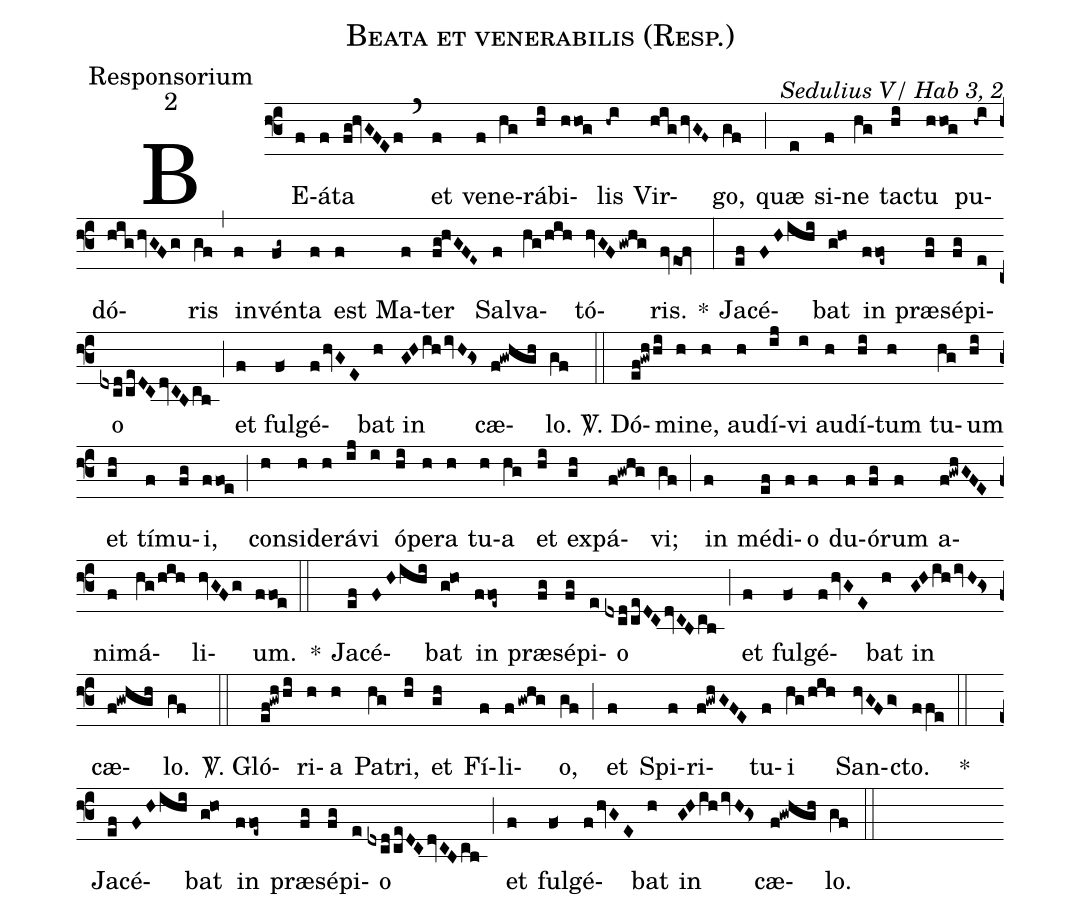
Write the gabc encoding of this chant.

name:Beata et venerabilis (Resp.);
office-part:Responsorium;
mode:2;
commentary:Sedulius V/ Hab 3, 2;
%%
(f3)BE(f)á(f)ta(fg!hvGFEf) (`) et(f) ve(f)ne(hg)rá(hi)bi(hhog)lis(-hi) Vir(hig/hvGF~)go,(gf) (;) quæ(e) si(f)ne(hg) tac(hi)tu(hhog) pu(-hi)dó(hig/hvGFg)ris(gf) (,) in(f)vén(fg~)ta(f) est(f) Ma(f)ter(fg!hGFE~) Sal(f)va(hg/hih)tó(hvGF/gwhg)ris.(fveof) *(:) Ja(ef)cé(FHihi)bat(g!ho) in(ffoe~) præ(fg)sé(fg)pi(e)o(dxcd/ceDCdvCBcb) (;) et(f) ful(f<)gé(f/hvGE)bat(h) in(GHih/ivH!Gs~) cæ(f!gwhgh)lo.(gf) (::)

<sp>V/</sp>. Dó(ef!gwhhi)mi(h)ne,(h) au(h)dí(ij)vi(i) au(h)dí(hi)tum(h) tu(hg)um(hi) et(gh) tí(f)mu(fg)i,(ffoe) (;) con(h)si(h)de(h)rá(ij)vi(i) ó(hi)pe(h)ra(h) tu(h)a(hg) et(hi) ex(gh)pá(f!gwhg)vi;(gf) (;) in(f) mé(ef)di(f)o(f) du(f)ó(fg)rum(f) a(f!gwhGFE)ni(f)má(hg/hih)li(hvGFg)um.(ffoe) (::)
*() Ja(ef)cé(FHihi)bat(g!ho) in(ffoe~) præ(fg)sé(fg)pi(e)o(dxcd/ceDCdvCBcb) (;) et(f) ful(f<)gé(f/hvGE)bat(h) in(GHih/ivH!Gs~) cæ(f!gwhgh)lo.(gf) (::)

<sp>V/</sp>. Gló(ef!gwh/hi)ri(h)a(h) Pa(hg)tri,(hi) et(gh) Fí(f)li(fgwhg)o,(gf) (;)et(f) Spi(f)ri(f!gwhG!FE)tu(f)i(hg/hih) San(hvGFg>)cto.(ffe) (::)
*() Ja(ef)cé(FHihi)bat(g!ho) in(ffoe~) præ(fg)sé(fg)pi(e)o(dxcd/ceDCdvCBcb) (;) et(f) ful(f<)gé(f/hvGE)bat(h) in(GHih/ivH!Gs~) cæ(f!gwhgh)lo.(gf) (::)
